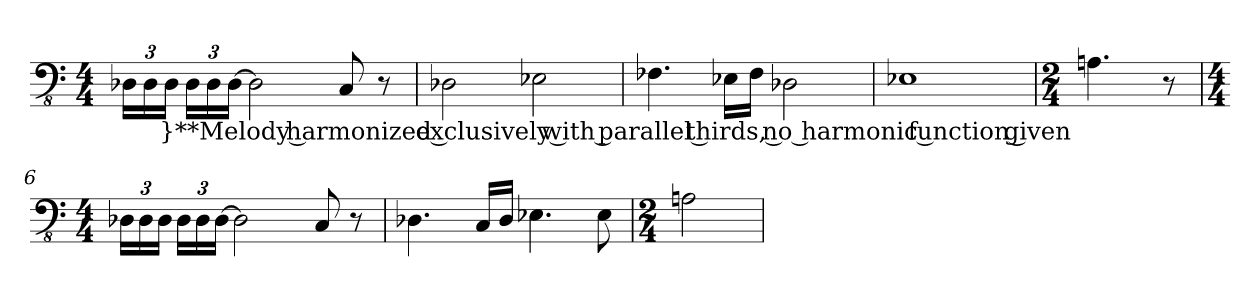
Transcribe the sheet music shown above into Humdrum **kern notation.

**kern	**text
*part1	*part1
*staff1	*staff1
*clefFv4	*
*k[]	*
*M4/4	*
*MM58	*
=1	=1
24DD-XLL	.
24DD-	.
24DD-JJ	}**Melody harmonized exclusively with parallel thirds, no harmonic function given
24DD-LL	.
24DD-	.
[24DD-JJ	.
2DD-]	.
8CC	.
8r	.
=2	=2
2DD-X	.
2EE-X	.
=3	=3
4.FF-X	.
16EE-XLL	.
16FF-JJ	.
2DD-X	.
=4	=4
1EE-X	.
=5	=5
*M2/4	*
4.AAn	.
8r	.
=6	=6
*M4/4	*
24DD-XLL	.
24DD-	.
24DD-JJ	.
24DD-LL	.
24DD-	.
[24DD-JJ	.
2DD-]	.
8CC	.
8r	.
=7	=7
4.DD-X	.
16CCLL	.
16DD-JJ	.
4.EE-X	.
8EE-	.
=8	=8
*M2/4	*
2AAn	.
=	=
*-	*-
